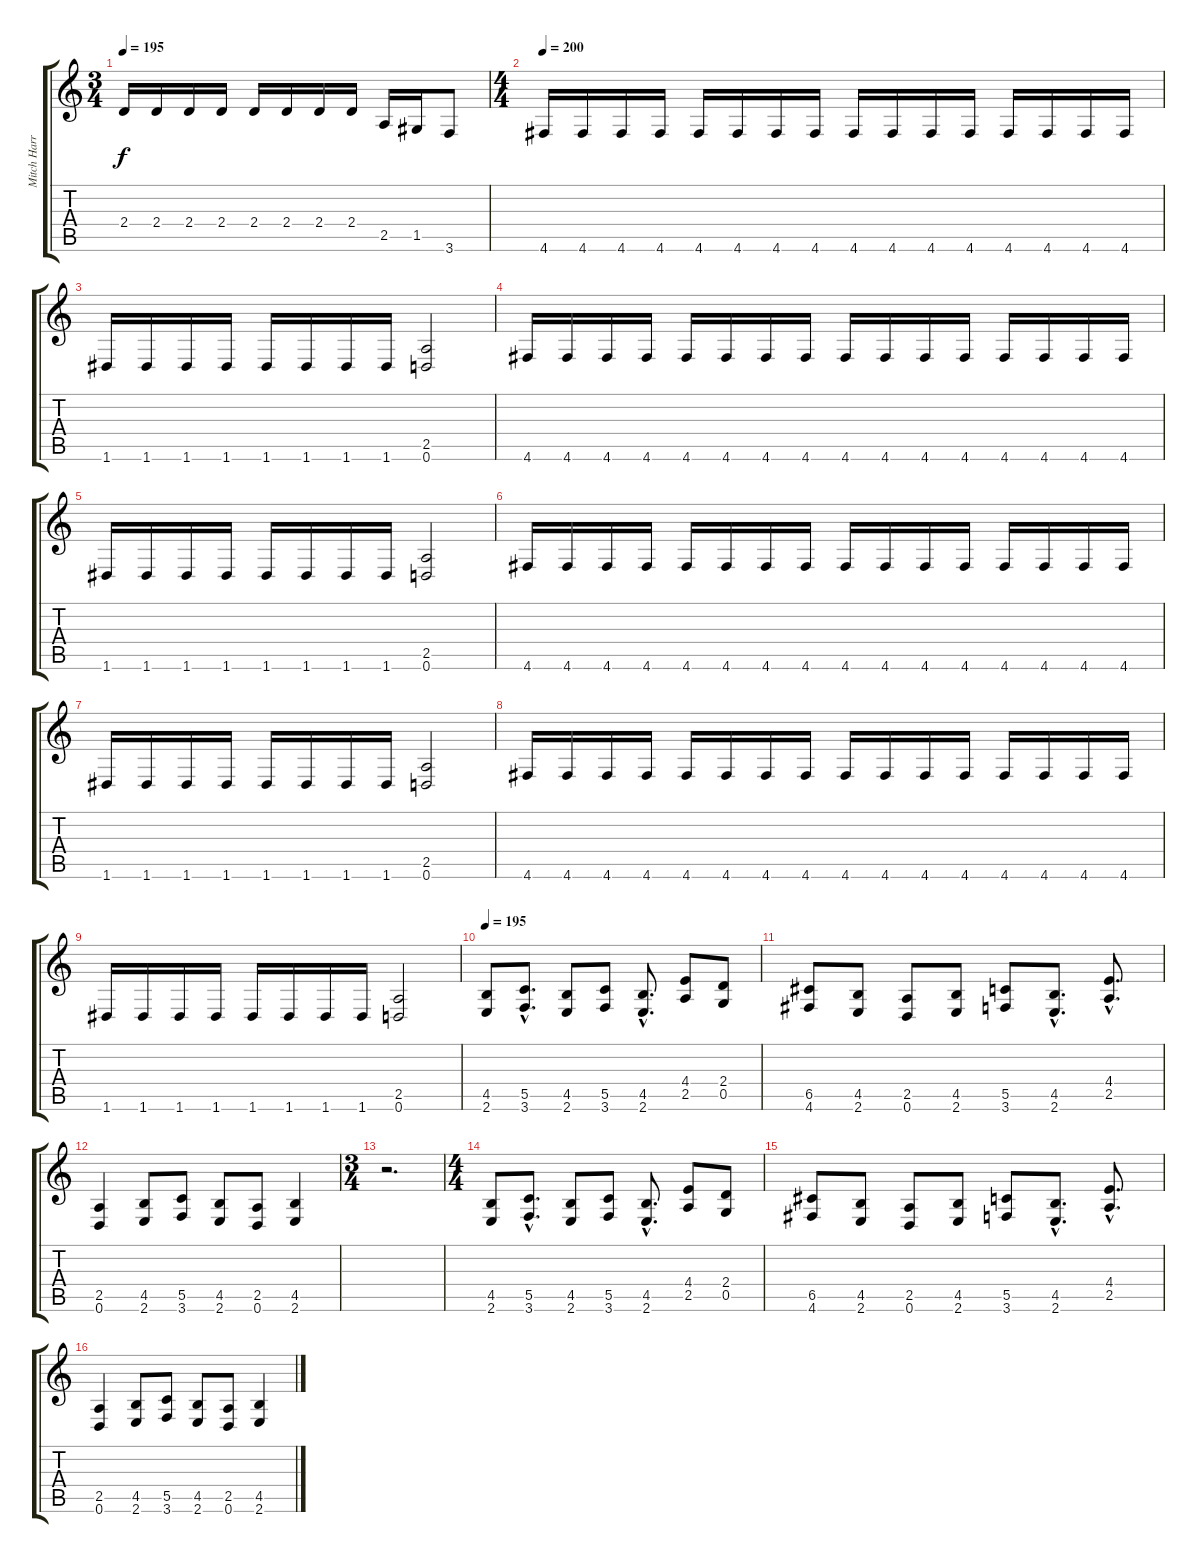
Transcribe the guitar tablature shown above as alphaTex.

\track ("Mitch Harris (Guitar 1) " "Mitch Harr") {instrument distortionguitar}
\staff {score tabs}
\tuning (D4 A3 F3 C3 G2 D2) {hide}
\ts (3 4)
\tempo 195
\clef g2
\ks c
2.4.16{dy f} 2.4.16 2.4.16 2.4.16 2.4.16 2.4.16 2.4.16 2.4.16 2.5.16 1.5.16 3.6.8 |
\ts (4 4)
\tempo 200
4.6.16 4.6.16 4.6.16 4.6.16 4.6.16 4.6.16 4.6.16 4.6.16 4.6.16 4.6.16 4.6.16 4.6.16 4.6.16 4.6.16 4.6.16 4.6.16 |
1.6.16 1.6.16 1.6.16 1.6.16 1.6.16 1.6.16 1.6.16 1.6.16 (2.5 0.6).2 |
4.6.16 4.6.16 4.6.16 4.6.16 4.6.16 4.6.16 4.6.16 4.6.16 4.6.16 4.6.16 4.6.16 4.6.16 4.6.16 4.6.16 4.6.16 4.6.16 |
1.6.16 1.6.16 1.6.16 1.6.16 1.6.16 1.6.16 1.6.16 1.6.16 (2.5 0.6).2 |
4.6.16 4.6.16 4.6.16 4.6.16 4.6.16 4.6.16 4.6.16 4.6.16 4.6.16 4.6.16 4.6.16 4.6.16 4.6.16 4.6.16 4.6.16 4.6.16 |
1.6.16 1.6.16 1.6.16 1.6.16 1.6.16 1.6.16 1.6.16 1.6.16 (2.5 0.6).2 |
4.6.16 4.6.16 4.6.16 4.6.16 4.6.16 4.6.16 4.6.16 4.6.16 4.6.16 4.6.16 4.6.16 4.6.16 4.6.16 4.6.16 4.6.16 4.6.16 |
1.6.16 1.6.16 1.6.16 1.6.16 1.6.16 1.6.16 1.6.16 1.6.16 (2.5 0.6).2 |
\tempo 195
(4.5 2.6).8 (5.5{hac} 3.6{hac}).8{d} (4.5 2.6).8 (5.5 3.6).8 (4.5{hac} 2.6{hac}).8{d} (4.4 2.5).8 (2.4 0.5).8 |
(6.5 4.6).8 (4.5 2.6).8 (2.5 0.6).8 (4.5 2.6).8 (5.5 3.6).8 (4.5{hac} 2.6{hac}).8{d} (4.4{hac} 2.5{hac}).8{d} |
(2.5 0.6).4 (4.5 2.6).8 (5.5 3.6).8 (4.5 2.6).8 (2.5 0.6).8 (4.5 2.6).4 |
\ts (3 4)
r.2{d} |
\ts (4 4)
(4.5 2.6).8 (5.5{hac} 3.6{hac}).8{d} (4.5 2.6).8 (5.5 3.6).8 (4.5{hac} 2.6{hac}).8{d} (4.4 2.5).8 (2.4 0.5).8 |
(6.5 4.6).8 (4.5 2.6).8 (2.5 0.6).8 (4.5 2.6).8 (5.5 3.6).8 (4.5{hac} 2.6{hac}).8{d} (4.4{hac} 2.5{hac}).8{d} |
(2.5 0.6).4 (4.5 2.6).8 (5.5 3.6).8 (4.5 2.6).8 (2.5 0.6).8 (4.5 2.6).4
